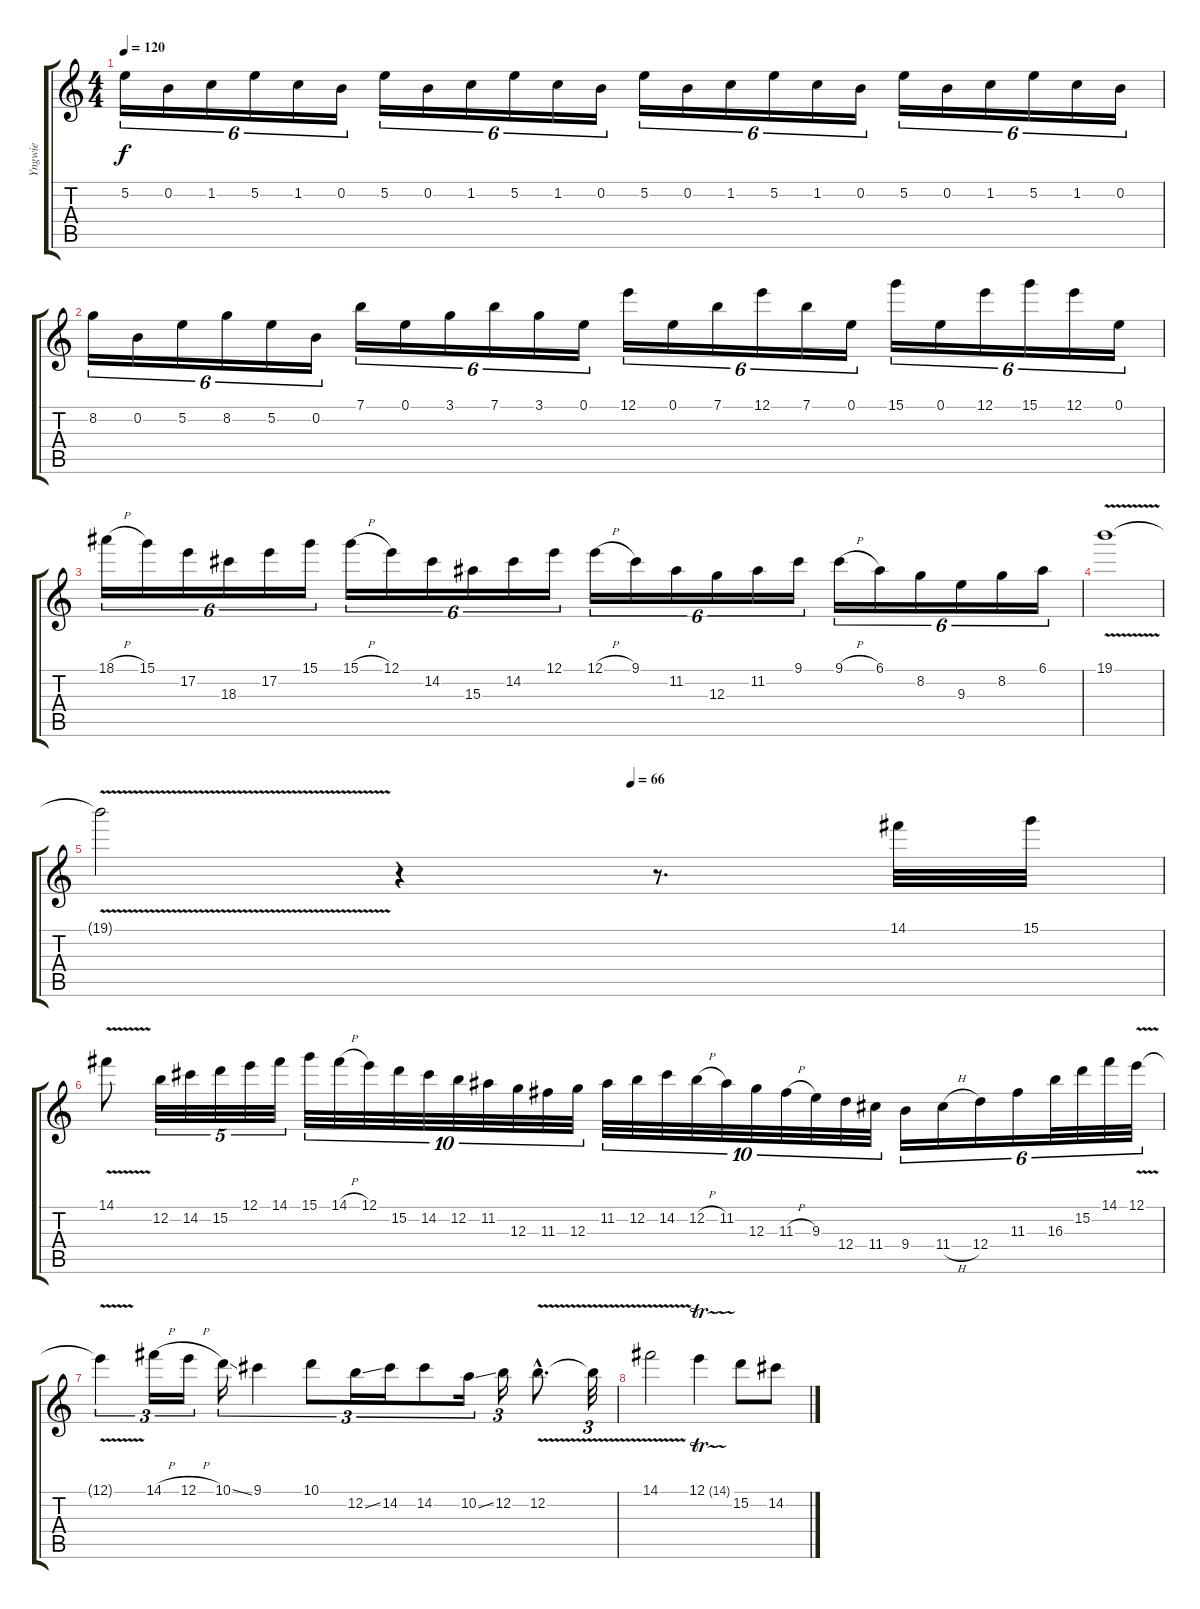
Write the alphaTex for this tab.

\track ("Yngwie" "Yngwie") {instrument distortionguitar}
\staff {score tabs}
\tuning (E4 B3 G3 D3 A2 E2) {hide}
\ts (4 4)
\tempo 120
\clef g2
\ks c
5.2.16{tu (6 4) dy f} 0.2.16{tu (6 4)} 1.2.16{tu (6 4)} 5.2.16{tu (6 4)} 1.2.16{tu (6 4)} 0.2.16{tu (6 4)} 5.2.16{tu (6 4)} 0.2.16{tu (6 4)} 1.2.16{tu (6 4)} 5.2.16{tu (6 4)} 1.2.16{tu (6 4)} 0.2.16{tu (6 4)} 5.2.16{tu (6 4)} 0.2.16{tu (6 4)} 1.2.16{tu (6 4)} 5.2.16{tu (6 4)} 1.2.16{tu (6 4)} 0.2.16{tu (6 4)} 5.2.16{tu (6 4)} 0.2.16{tu (6 4)} 1.2.16{tu (6 4)} 5.2.16{tu (6 4)} 1.2.16{tu (6 4)} 0.2.16{tu (6 4)} |
8.2.16{tu (6 4)} 0.2.16{tu (6 4)} 5.2.16{tu (6 4)} 8.2.16{tu (6 4)} 5.2.16{tu (6 4)} 0.2.16{tu (6 4)} 7.1.16{tu (6 4)} 0.1.16{tu (6 4)} 3.1.16{tu (6 4)} 7.1.16{tu (6 4)} 3.1.16{tu (6 4)} 0.1.16{tu (6 4)} 12.1.16{tu (6 4)} 0.1.16{tu (6 4)} 7.1.16{tu (6 4)} 12.1.16{tu (6 4)} 7.1.16{tu (6 4)} 0.1.16{tu (6 4)} 15.1.16{tu (6 4)} 0.1.16{tu (6 4)} 12.1.16{tu (6 4)} 15.1.16{tu (6 4)} 12.1.16{tu (6 4)} 0.1.16{tu (6 4)} |
18.1{h}.16{tu (6 4)} 15.1.16{tu (6 4)} 17.2.16{tu (6 4)} 18.3.16{tu (6 4)} 17.2.16{tu (6 4)} 15.1.16{tu (6 4)} 15.1{h}.16{tu (6 4)} 12.1.16{tu (6 4)} 14.2.16{tu (6 4)} 15.3.16{tu (6 4)} 14.2.16{tu (6 4)} 12.1.16{tu (6 4)} 12.1{h}.16{tu (6 4)} 9.1.16{tu (6 4)} 11.2.16{tu (6 4)} 12.3.16{tu (6 4)} 11.2.16{tu (6 4)} 9.1.16{tu (6 4)} 9.1{h}.16{tu (6 4)} 6.1.16{tu (6 4)} 8.2.16{tu (6 4)} 9.3.16{tu (6 4)} 8.2.16{tu (6 4)} 6.1.16{tu (6 4)} |
19.1{v}.1 |
\tempo (66 0.5)
19.1{t}.2 r.4 r.8{d} 14.1.32 15.1.32 |
14.1{v}.8 12.2.32{tu (5 4)} 14.2.32{tu (5 4)} 15.2.32{tu (5 4)} 12.1.32{tu (5 4)} 14.1.32{tu (5 4)} 15.1.32{tu (10 8)} 14.1{h}.32{tu (10 8)} 12.1.32{tu (10 8)} 15.2.32{tu (10 8)} 14.2.32{tu (10 8)} 12.2.32{tu (10 8)} 11.2.32{tu (10 8)} 12.3.32{tu (10 8)} 11.3.32{tu (10 8)} 12.3.32{tu (10 8)} 11.2.32{tu (10 8)} 12.2.32{tu (10 8)} 14.2.32{tu (10 8)} 12.2{h}.32{tu (10 8)} 11.2.32{tu (10 8)} 12.3.32{tu (10 8)} 11.3{h}.32{tu (10 8)} 9.3.32{tu (10 8)} 12.4.32{tu (10 8)} 11.4.32{tu (10 8)} 9.4.16{tu (6 4)} 11.4{h}.16{tu (6 4)} 12.4.16{tu (6 4)} 11.3.16{tu (6 4)} 16.3.32{tu (6 4)} 15.2.32{tu (6 4)} 14.1.32{tu (6 4)} 12.1{v}.32{tu (6 4)} |
12.1{t}.4{tu (3 2)} 14.1{h}.16{tu (3 2)} 12.1{h}.16{tu (3 2)} 10.1{ss}.16{tu (3 2)} 9.1.4{tu (3 2)} 10.1.8{tu (3 2)} 12.2{ss}.16{tu (3 2)} 14.2.16{tu (3 2)} 14.2.8{tu (3 2)} 10.2{ss}.16{tu (3 2)} 12.2.16{tu (3 2)} 12.2{v hac}.8{d} 12.2{t}.32{tu (3 2)} |
14.1{v}.2 12.1{tr (14 64)}.4 15.2.8 14.2.8
